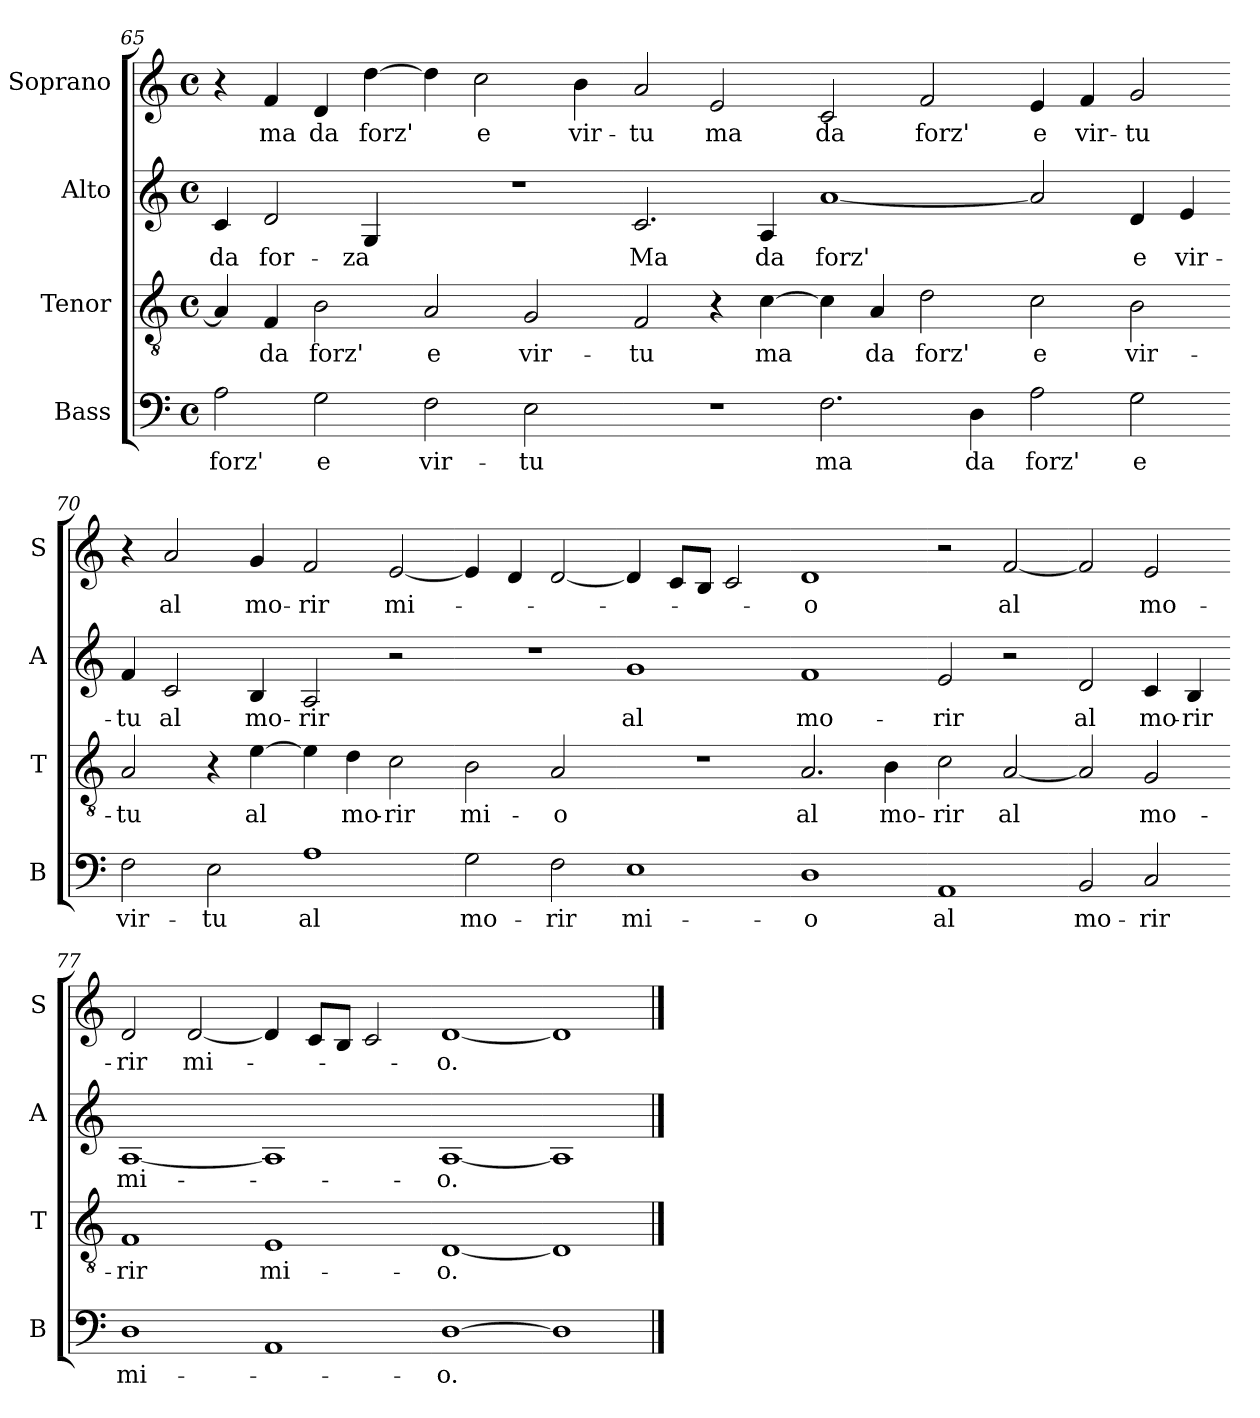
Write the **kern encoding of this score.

**kern	**text	**kern	**text	**kern	**text	**kern	**text
*part4	*part4	*part3	*part3	*part2	*part2	*part1	*part1
*staff4	*staff4	*staff3	*staff3	*staff2	*staff2	*staff1	*staff1
*I"Bass	*	*I"Tenor	*	*I"Alto	*	*I"Soprano	*
*I'B	*	*I'T	*	*I'A	*	*I'S	*
*clefF4	*	*clefGv2	*	*clefG2	*	*clefG2	*
*k[]	*	*k[]	*	*k[]	*	*k[]	*
*M4/4	*	*M4/4	*	*M4/4	*	*M4/4	*
*met(c)	*	*met(c)	*	*met(c)	*	*met(c)	*
=65	=65	=65	=65	=65	=65	=65	=65
!	!LO:LY:b	!	!	!	!LO:LY:b	!	!
2A\	forz'	4A/]	.	4c/	da	4r	.
!	!	!	!LO:LY:b	!	!LO:LY:b	!	!LO:LY:b
.	.	4F/	da	2d/	for-	4f/	ma
!	!LO:LY:b	!	!LO:LY:b	!	!	!	!LO:LY:b
2G\	e	2B\	forz'	.	.	4d/	da
!	!	!	!	!	!LO:LY:b	!	!LO:LY:b
.	.	.	.	4G/	-za	[4dd\	forz'
!!LO:PB:g=z
=66-	=66-	=66-	=66-	=66-	=66-	=66-	=66-
!	!LO:LY:b	!	!LO:LY:b	!	!	!	!
2F\	vir-	2A/	e	1r	.	4dd\]	.
!	!	!	!	!	!	!	!LO:LY:b
.	.	.	.	.	.	2cc\	e
!	!LO:LY:b	!	!LO:LY:b	!	!	!	!
2E\	-tu	2G/	vir-	.	.	.	.
!	!	!	!	!	!	!	!LO:LY:b
.	.	.	.	.	.	4b\	vir-
=67-	=67-	=67-	=67-	=67-	=67-	=67-	=67-
!	!	!	!LO:LY:b	!	!LO:LY:b	!	!LO:LY:b
1r	.	2F/	-tu	2.c/	Ma	2a/	-tu
!	!	!	!	!	!	!	!LO:LY:b
.	.	4r	.	.	.	2e/	ma
!	!	!	!LO:LY:b	!	!LO:LY:b	!	!
.	.	[4c\	ma	4A/	da	.	.
=68-	=68-	=68-	=68-	=68-	=68-	=68-	=68-
!	!LO:LY:b	!	!	!	!LO:LY:b	!	!LO:LY:b
2.F\	ma	4c\]	.	[1a	forz'	2c/	da
!	!	!	!LO:LY:b	!	!	!	!
.	.	4A/	da	.	.	.	.
!	!	!	!LO:LY:b	!	!	!	!LO:LY:b
.	.	2d\	forz'	.	.	2f/	forz'
!	!LO:LY:b	!	!	!	!	!	!
4D\	da	.	.	.	.	.	.
=69-	=69-	=69-	=69-	=69-	=69-	=69-	=69-
!	!LO:LY:b	!	!LO:LY:b	!	!	!	!LO:LY:b
2A\	forz'	2c\	e	2a/]	.	4e/	e
!	!	!	!	!	!	!	!LO:LY:b
.	.	.	.	.	.	4f/	vir-
!	!LO:LY:b	!	!LO:LY:b	!	!LO:LY:b	!	!LO:LY:b
2G\	e	2B\	vir-	4d/	e	2g/	-tu
!	!	!	!	!	!LO:LY:b	!	!
.	.	.	.	4e/	vir-	.	.
=70-	=70-	=70-	=70-	=70-	=70-	=70-	=70-
!	!LO:LY:b	!	!LO:LY:b	!	!LO:LY:b	!	!
2F\	vir-	2A/	-tu	4f/	-tu	4r	.
!	!	!	!	!	!LO:LY:b	!	!LO:LY:b
.	.	.	.	2c/	al	2a/	al
!	!LO:LY:b	!	!	!	!	!	!
2E\	-tu	4r	.	.	.	.	.
!	!	!	!LO:LY:b	!	!LO:LY:b	!	!LO:LY:b
.	.	[4e\	al	4B/	mo-	4g/	mo-
=71-	=71-	=71-	=71-	=71-	=71-	=71-	=71-
!	!LO:LY:b	!	!	!	!LO:LY:b	!	!LO:LY:b
1A	al	4e\]	.	2A/	-rir	2f/	-rir
!	!	!	!LO:LY:b	!	!	!	!
.	.	4d\	mo-	.	.	.	.
!	!	!	!LO:LY:b	!	!	!	!LO:LY:b
.	.	2c\	-rir	2r	.	[2e/	mi-
=72-	=72-	=72-	=72-	=72-	=72-	=72-	=72-
!	!LO:LY:b	!	!LO:LY:b	!	!	!	!
2G\	mo-	2B\	mi-	1r	.	4e/]	.
.	.	.	.	.	.	4d/	.
!	!LO:LY:b	!	!LO:LY:b	!	!	!	!
2F\	-rir	2A/	-o	.	.	[2d/	.
=73-	=73-	=73-	=73-	=73-	=73-	=73-	=73-
!	!LO:LY:b	!	!	!	!LO:LY:b	!	!
1E	mi-	1r	.	1g	al	4d/]	.
.	.	.	.	.	.	8c/L	.
.	.	.	.	.	.	8B/J	.
.	.	.	.	.	.	2c/	.
=74-	=74-	=74-	=74-	=74-	=74-	=74-	=74-
!	!LO:LY:b	!	!LO:LY:b	!	!LO:LY:b	!	!LO:LY:b
1D	-o	2.A/	al	1f	mo-	1d	-o
!	!	!	!LO:LY:b	!	!	!	!
.	.	4B\	mo-	.	.	.	.
=75-	=75-	=75-	=75-	=75-	=75-	=75-	=75-
!	!LO:LY:b	!	!LO:LY:b	!	!LO:LY:b	!	!
1AA	al	2c\	-rir	2e/	-rir	2r	.
!	!	!	!LO:LY:b	!	!	!	!LO:LY:b
.	.	[2A/	al	2r	.	[2f/	al
=76-	=76-	=76-	=76-	=76-	=76-	=76-	=76-
!	!LO:LY:b	!	!	!	!LO:LY:b	!	!
2BB/	mo-	2A/]	.	2d/	al	2f/]	.
!	!LO:LY:b	!	!LO:LY:b	!	!LO:LY:b	!	!LO:LY:b
2C/	-rir	2G/	mo-	4c/	mo-	2e/	mo-
!	!	!	!	!	!LO:LY:b	!	!
.	.	.	.	4B/	-rir	.	.
=77-	=77-	=77-	=77-	=77-	=77-	=77-	=77-
!	!LO:LY:b	!	!LO:LY:b	!	!LO:LY:b	!	!LO:LY:b
1D	mi-	1F	-rir	[1A	mi-	2d/	-rir
!	!	!	!	!	!	!	!LO:LY:b
.	.	.	.	.	.	[2d/	mi-
=78-	=78-	=78-	=78-	=78-	=78-	=78-	=78-
!	!	!	!LO:LY:b	!	!	!	!
1AA	.	1E	mi-	1A]	.	4d/]	.
.	.	.	.	.	.	8c/L	.
.	.	.	.	.	.	8B/J	.
.	.	.	.	.	.	2c/	.
!!LO:LB:g=z
=79-	=79-	=79-	=79-	=79-	=79-	=79-	=79-
!	!LO:LY:b	!	!LO:LY:b	!	!LO:LY:b	!	!LO:LY:b
[1D	-o.	[1D	-o.	[1A	-o.	[1d	-o.
=80-	=80-	=80-	=80-	=80-	=80-	=80-	=80-
1D]	.	1D]	.	1A]	.	1d]	.
==	==	==	==	==	==	==	==
*-	*-	*-	*-	*-	*-	*-	*-
